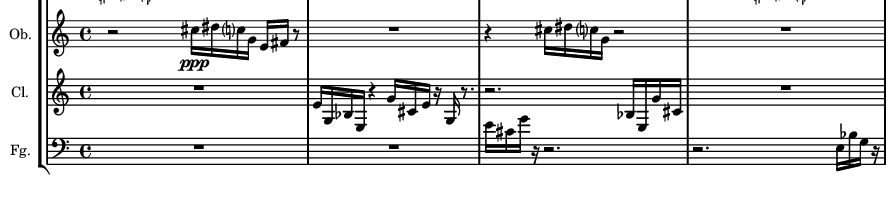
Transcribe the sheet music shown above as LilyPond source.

\version "2.11.64"

\include "../config/lib.ly"

#(set-global-staff-size 12.5)

global = {
  \time 4/4
  \set Score.currentBarNumber = #208
  \bar ""
  \bracketUp
}

flauta = {
  \relative c' {
    cis16 dis c? r r2.
    R1*2
    r4 g'16 e fis cis dis c? r8 r4
  }
}

oboe = {
  \relative c'' {
    r2 cis16\ppp dis c? g e fis r8
    R1
    r4 cis'16 dis c? g r2
    R1
  }
}

clarinete = {
  \relative c' {
    R1
    e16 g, bes e,16 r4 g'16 cis, e16 r g, r8.
    r2. bes16 e, g' cis,
    R1
  }
}

fagote = {
  \clef bass
  \relative c' {
    R1*2
    e16 cis g' r r2.
    r2. e,16 bes' g r
  }
}

trompa = {
}

\score {
  \new StaffGroup <<
    \new Staff <<
      \set Staff.instrumentName = \markup {\hcenter-in #5 "Fl."}
      \global
      \flauta
    >>
    \new Staff <<
      \set Staff.instrumentName = \markup {\hcenter-in #5 "Ob."}
      \global
      \oboe
    >>
    \new Staff <<
      \set Staff.instrumentName = \markup {\hcenter-in #5 "Cl."}
      \global
      \clarinete
    >>
    \new Staff <<
      \set Staff.instrumentName = \markup {\hcenter-in #5 "Fg."}
      \global
      \fagote
    >>
  >>
  \layout {
    indent = #0
    line-width = #142
    ragged-last = ##f
    \context {
      \Staff \consists "Horizontal_bracket_engraver"
    }
  }
}
\paper {
  paper-width = 15.1\cm
  paper-height = 4.5\cm
  line-width = 13.4\cm
  top-margin = -1\cm
  left-margin = .8\cm
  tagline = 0
  indent = #0
}
